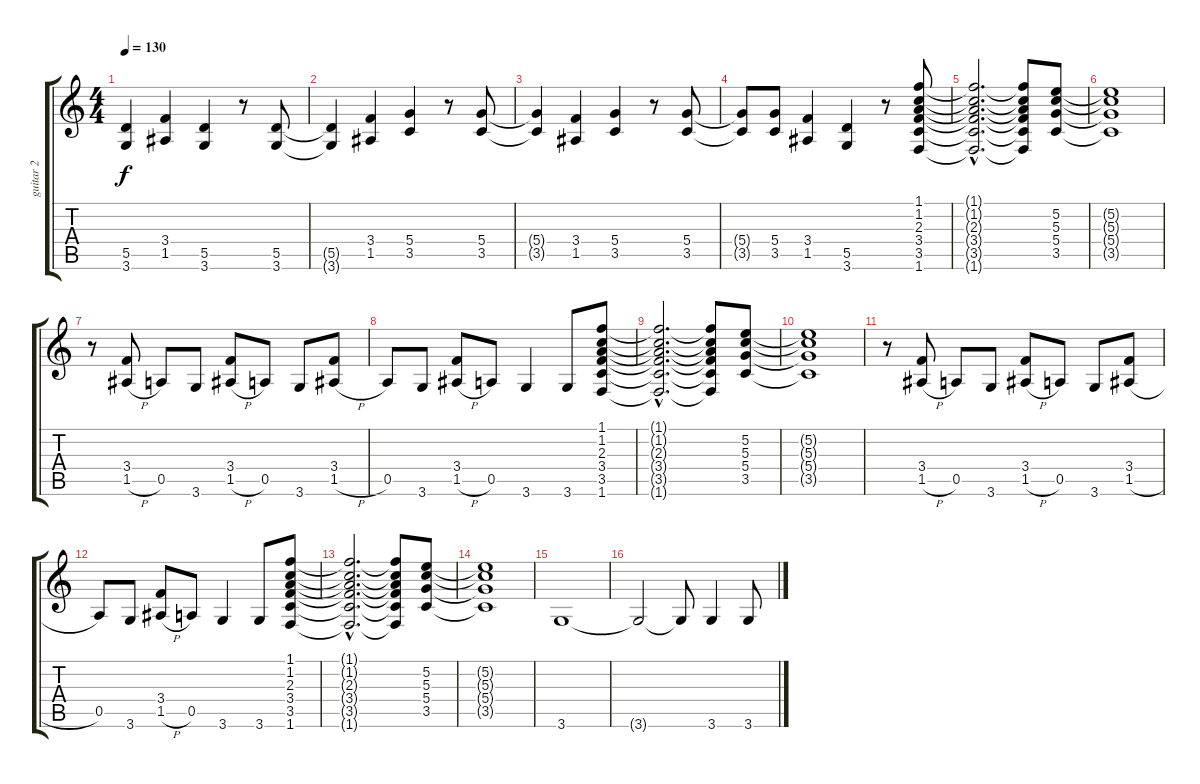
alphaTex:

\track ("guitar 2" "guitar 2") {instrument overdrivenguitar}
\staff {score tabs}
\tuning (E4 B3 G3 D3 A2 E2) {hide}
\ts (4 4)
\tempo 130
\clef g2
\ks c
(5.5{t} 3.6{t}).4{dy f} (3.4 1.5).4 (5.5 3.6).4 r.8 (5.5 3.6).8 |
(5.5{t} 3.6{t}).4 (3.4 1.5).4 (5.4 3.5).4 r.8 (5.4 3.5).8 |
(5.4{t} 3.5{t}).4 (3.4 1.5).4 (5.4 3.5).4 r.8 (5.4 3.5).8 |
(5.4{t} 3.5{t}).8 (5.4 3.5).8 (3.4 1.5).4 (5.5 3.6).4 r.8 (1.1 1.2 2.3 3.4 3.5 1.6).8 |
(1.1{hac t} 1.2{hac t} 2.3{hac t} 3.4{hac t} 3.5{hac t} 1.6{hac t}).2{d} (1.1{t} 1.2{t} 2.3{t} 3.4{t} 3.5{t} 1.6{t}).8 (5.2 5.3 5.4 3.5).8 |
(5.2{t} 5.3{t} 5.4{t} 3.5{t}).1 |
r.8 (3.4 1.5{h}).8 0.5.8 3.6.8 (3.4 1.5{h}).8 0.5.8 3.6.8 (3.4 1.5{h}).8 |
0.5.8 3.6.8 (3.4 1.5{h}).8 0.5.8 3.6.4 3.6.8 (1.1 1.2 2.3 3.4 3.5 1.6).8 |
(1.1{hac t} 1.2{hac t} 2.3{hac t} 3.4{hac t} 3.5{hac t} 1.6{hac t}).2{d} (1.1{t} 1.2{t} 2.3{t} 3.4{t} 3.5{t} 1.6{t}).8 (5.2 5.3 5.4 3.5).8 |
(5.2{t} 5.3{t} 5.4{t} 3.5{t}).1 |
r.8 (3.4 1.5{h}).8 0.5.8 3.6.8 (3.4 1.5{h}).8 0.5.8 3.6.8 (3.4 1.5{h}).8 |
0.5.8 3.6.8 (3.4 1.5{h}).8 0.5.8 3.6.4 3.6.8 (1.1 1.2 2.3 3.4 3.5 1.6).8 |
(1.1{hac t} 1.2{hac t} 2.3{hac t} 3.4{hac t} 3.5{hac t} 1.6{hac t}).2{d} (1.1{t} 1.2{t} 2.3{t} 3.4{t} 3.5{t} 1.6{t}).8 (5.2 5.3 5.4 3.5).8 |
(5.2{t} 5.3{t} 5.4{t} 3.5{t}).1 |
3.6.1 |
3.6{t}.2 3.6{t}.8 3.6.4 3.6.8
